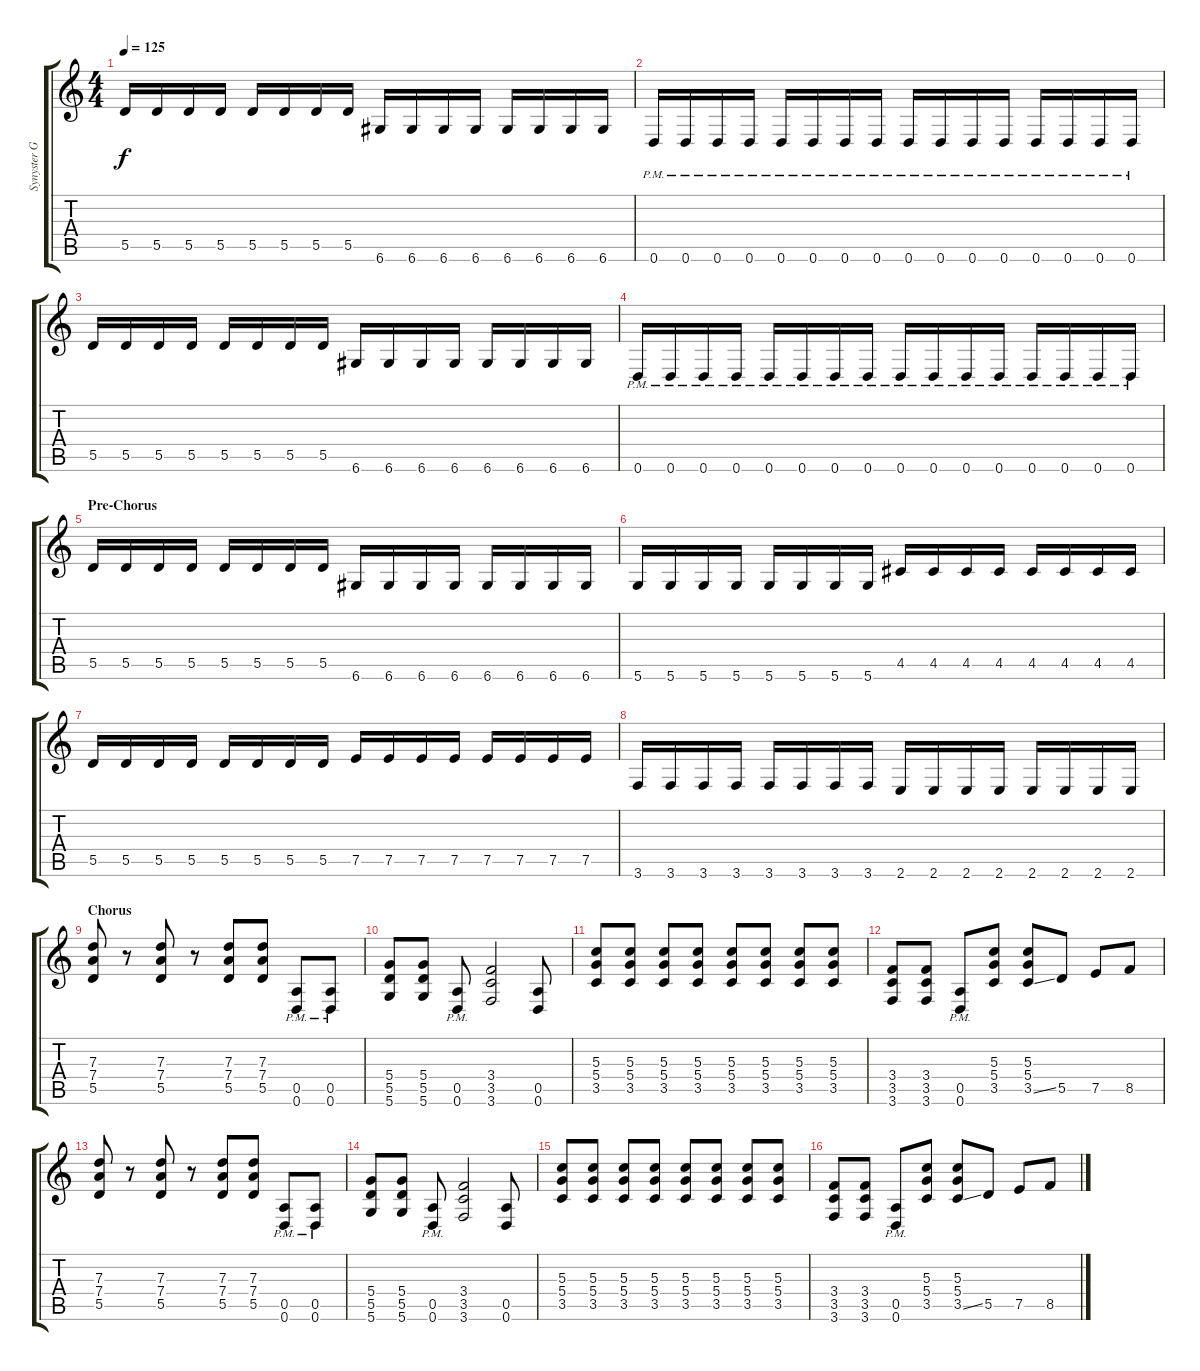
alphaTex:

\track ("Synyster Gates " "Synyster G") {instrument overdrivenguitar}
\staff {score tabs}
\tuning (E4 B3 G3 D3 A2 D2) {hide}
\ts (4 4)
\tempo 125
\clef g2
\ks c
5.5.16{dy f} 5.5.16 5.5.16 5.5.16 5.5.16 5.5.16 5.5.16 5.5.16 6.6.16 6.6.16 6.6.16 6.6.16 6.6.16 6.6.16 6.6.16 6.6.16 |
0.6{pm}.16 0.6{pm}.16 0.6{pm}.16 0.6{pm}.16 0.6{pm}.16 0.6{pm}.16 0.6{pm}.16 0.6{pm}.16 0.6{pm}.16 0.6{pm}.16 0.6{pm}.16 0.6{pm}.16 0.6{pm}.16 0.6{pm}.16 0.6{pm}.16 0.6{pm}.16 |
5.5.16 5.5.16 5.5.16 5.5.16 5.5.16 5.5.16 5.5.16 5.5.16 6.6.16 6.6.16 6.6.16 6.6.16 6.6.16 6.6.16 6.6.16 6.6.16 |
0.6{pm}.16 0.6{pm}.16 0.6{pm}.16 0.6{pm}.16 0.6{pm}.16 0.6{pm}.16 0.6{pm}.16 0.6{pm}.16 0.6{pm}.16 0.6{pm}.16 0.6{pm}.16 0.6{pm}.16 0.6{pm}.16 0.6{pm}.16 0.6{pm}.16 0.6{pm}.16 |
\section ("" "Pre-Chorus")
5.5.16 5.5.16 5.5.16 5.5.16 5.5.16 5.5.16 5.5.16 5.5.16 6.6.16 6.6.16 6.6.16 6.6.16 6.6.16 6.6.16 6.6.16 6.6.16 |
5.6.16 5.6.16 5.6.16 5.6.16 5.6.16 5.6.16 5.6.16 5.6.16 4.5.16 4.5.16 4.5.16 4.5.16 4.5.16 4.5.16 4.5.16 4.5.16 |
5.5.16 5.5.16 5.5.16 5.5.16 5.5.16 5.5.16 5.5.16 5.5.16 7.5.16 7.5.16 7.5.16 7.5.16 7.5.16 7.5.16 7.5.16 7.5.16 |
3.6.16 3.6.16 3.6.16 3.6.16 3.6.16 3.6.16 3.6.16 3.6.16 2.6.16 2.6.16 2.6.16 2.6.16 2.6.16 2.6.16 2.6.16 2.6.16 |
\section ("" "Chorus")
(7.3 7.4 5.5).8 r.8 (7.3 7.4 5.5).8 r.8 (7.3 7.4 5.5).8 (7.3 7.4 5.5).8 (0.5{pm} 0.6{pm}).8 (0.5{pm} 0.6{pm}).8 |
(5.4 5.5 5.6).8 (5.4 5.5 5.6).8 (0.5{pm} 0.6{pm}).8 (3.4 3.5 3.6).2 (0.5 0.6).8 |
(5.3 5.4 3.5).8 (5.3 5.4 3.5).8 (5.3 5.4 3.5).8 (5.3 5.4 3.5).8 (5.3 5.4 3.5).8 (5.3 5.4 3.5).8 (5.3 5.4 3.5).8 (5.3 5.4 3.5).8 |
(3.4 3.5 3.6).8 (3.4 3.5 3.6).8 (0.5{pm} 0.6{pm}).8 (5.3 5.4 3.5).8 (5.3 5.4 3.5{ss}).8 5.5.8 7.5.8 8.5.8 |
(7.3 7.4 5.5).8 r.8 (7.3 7.4 5.5).8 r.8 (7.3 7.4 5.5).8 (7.3 7.4 5.5).8 (0.5{pm} 0.6{pm}).8 (0.5{pm} 0.6{pm}).8 |
(5.4 5.5 5.6).8 (5.4 5.5 5.6).8 (0.5{pm} 0.6{pm}).8 (3.4 3.5 3.6).2 (0.5 0.6).8 |
(5.3 5.4 3.5).8 (5.3 5.4 3.5).8 (5.3 5.4 3.5).8 (5.3 5.4 3.5).8 (5.3 5.4 3.5).8 (5.3 5.4 3.5).8 (5.3 5.4 3.5).8 (5.3 5.4 3.5).8 |
(3.4 3.5 3.6).8 (3.4 3.5 3.6).8 (0.5{pm} 0.6{pm}).8 (5.3 5.4 3.5).8 (5.3 5.4 3.5{ss}).8 5.5.8 7.5.8 8.5.8
